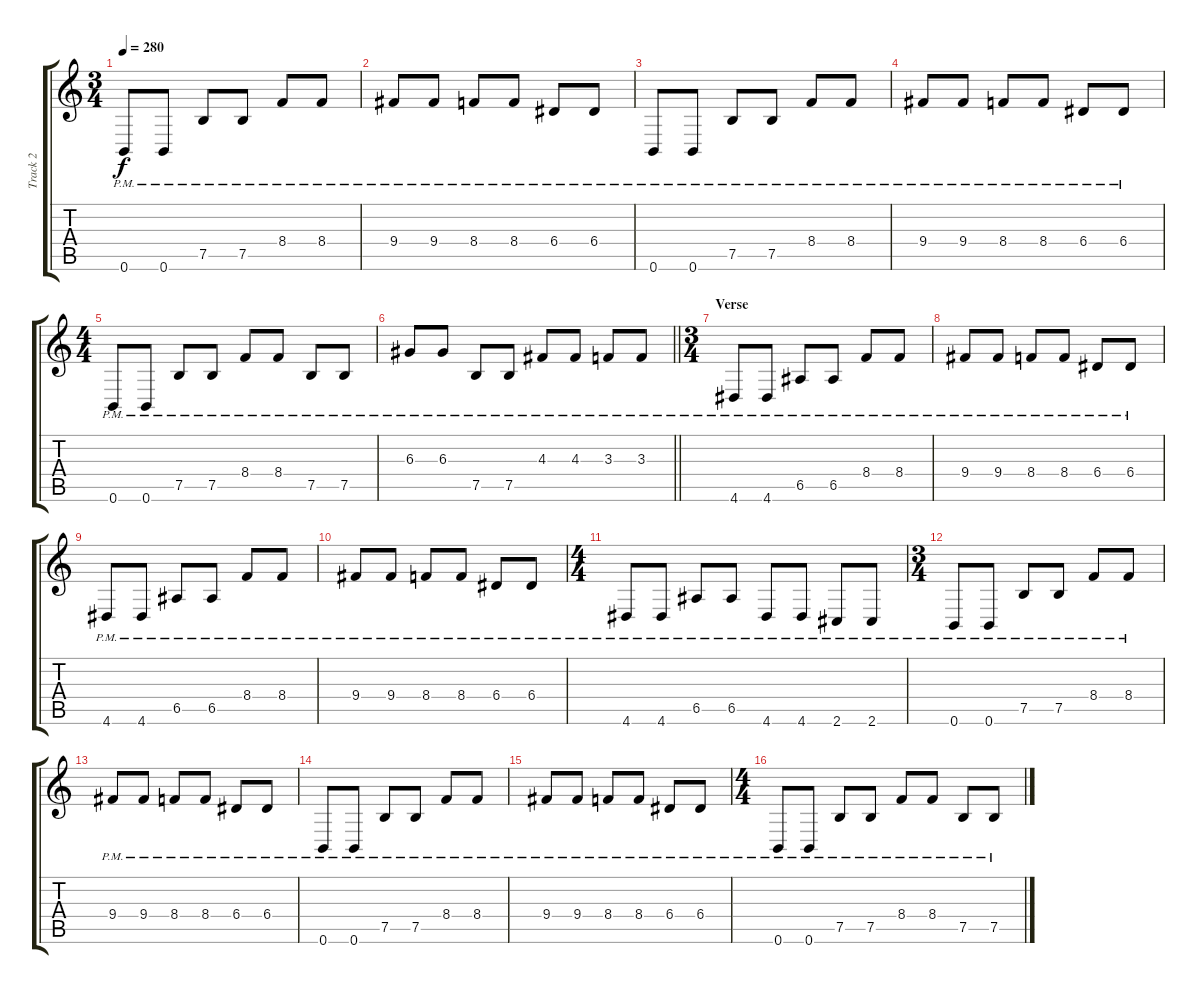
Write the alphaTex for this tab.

\track ("Track 2" "Track 2") {instrument distortionguitar}
\staff {score tabs}
\tuning (B3 Gb3 D3 A2 E2 B1) {hide}
\ts (3 4)
\tempo 280
\clef g2
\ks c
0.6{pm}.8{dy f} 0.6{pm}.8 7.5{pm}.8 7.5{pm}.8 8.4{pm}.8 8.4{pm}.8 |
9.4{pm}.8 9.4{pm}.8 8.4{pm}.8 8.4{pm}.8 6.4{pm}.8 6.4{pm}.8 |
0.6{pm}.8 0.6{pm}.8 7.5{pm}.8 7.5{pm}.8 8.4{pm}.8 8.4{pm}.8 |
9.4{pm}.8 9.4{pm}.8 8.4{pm}.8 8.4{pm}.8 6.4{pm}.8 6.4{pm}.8 |
\ts (4 4)
0.6{pm}.8 0.6{pm}.8 7.5{pm}.8 7.5{pm}.8 8.4{pm}.8 8.4{pm}.8 7.5{pm}.8 7.5{pm}.8 |
\barLineRight lightlight
6.3{pm}.8 6.3{pm}.8 7.5{pm}.8 7.5{pm}.8 4.3{pm}.8 4.3{pm}.8 3.3{pm}.8 3.3{pm}.8 |
\ts (3 4)
\section ("" "Verse")
4.6{pm}.8 4.6{pm}.8 6.5{pm}.8 6.5{pm}.8 8.4{pm}.8 8.4{pm}.8 |
9.4{pm}.8 9.4{pm}.8 8.4{pm}.8 8.4{pm}.8 6.4{pm}.8 6.4{pm}.8 |
4.6{pm}.8 4.6{pm}.8 6.5{pm}.8 6.5{pm}.8 8.4{pm}.8 8.4{pm}.8 |
9.4{pm}.8 9.4{pm}.8 8.4{pm}.8 8.4{pm}.8 6.4{pm}.8 6.4{pm}.8 |
\ts (4 4)
4.6{pm}.8 4.6{pm}.8 6.5{pm}.8 6.5{pm}.8 4.6{pm}.8 4.6{pm}.8 2.6{pm}.8 2.6{pm}.8 |
\ts (3 4)
0.6{pm}.8 0.6{pm}.8 7.5{pm}.8 7.5{pm}.8 8.4{pm}.8 8.4{pm}.8 |
9.4{pm}.8 9.4{pm}.8 8.4{pm}.8 8.4{pm}.8 6.4{pm}.8 6.4{pm}.8 |
0.6{pm}.8 0.6{pm}.8 7.5{pm}.8 7.5{pm}.8 8.4{pm}.8 8.4{pm}.8 |
9.4{pm}.8 9.4{pm}.8 8.4{pm}.8 8.4{pm}.8 6.4{pm}.8 6.4{pm}.8 |
\ts (4 4)
0.6{pm}.8 0.6{pm}.8 7.5{pm}.8 7.5{pm}.8 8.4{pm}.8 8.4{pm}.8 7.5{pm}.8 7.5{pm}.8
